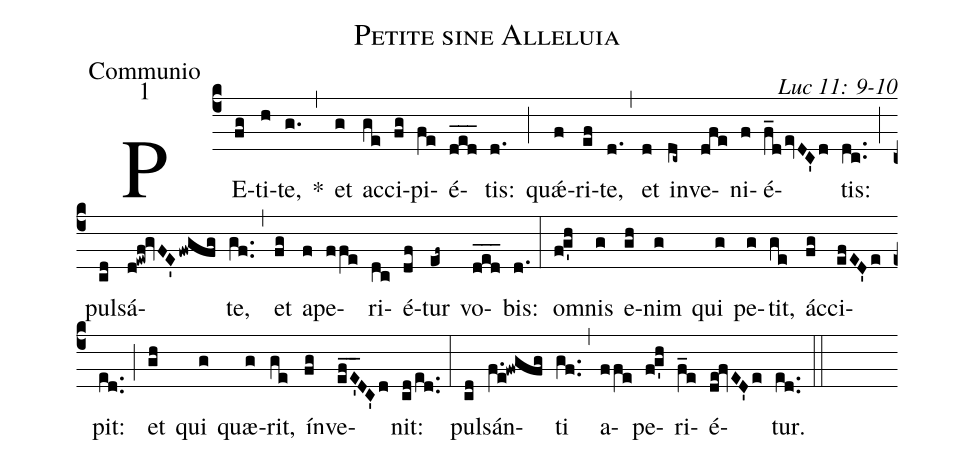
name: Petite sine Alleluia;
office-part: Communio;
mode: 1;
commentary: Luc 11: 9-10;
%%
(c4) PE(fg)ti(h)te,(g.) *(,) et(g) ac(ge)ci(fg)pi(fe)é(ded___)tis:(d.) (;) quǽ(f)ri(ef)te,(d.) (,) et(d) in(dc~)ve(dfe)ni(f)é(f_devDC'd)tis:(dc..) (;) pul(cd)sá(d!ewf!gvFE'fwgfg)te,(gf..) (,) et(fg) a(f)pe(ffe)ri(dc)é(df)tur(ef~) vo(ded___)bis:(d.) (:)
om(f!g'h)nis(g) e(gh)nim(g) qui(g) pe(g)tit,(ge) ác(fg)ci(efED'e)pit:(ed..) (;) et(gh) qui(g) quæ(g)rit,(ge) ín(fg)ve(ef_E'_DC'd)nit:(cd/ed..) (:)
pul(cd)sán(f.e!fwgfg)ti(gf..) (,) a(ffe)pe(f!g'h)ri(f_e)é(de!fvED'e)tur.(ed..) (::)
